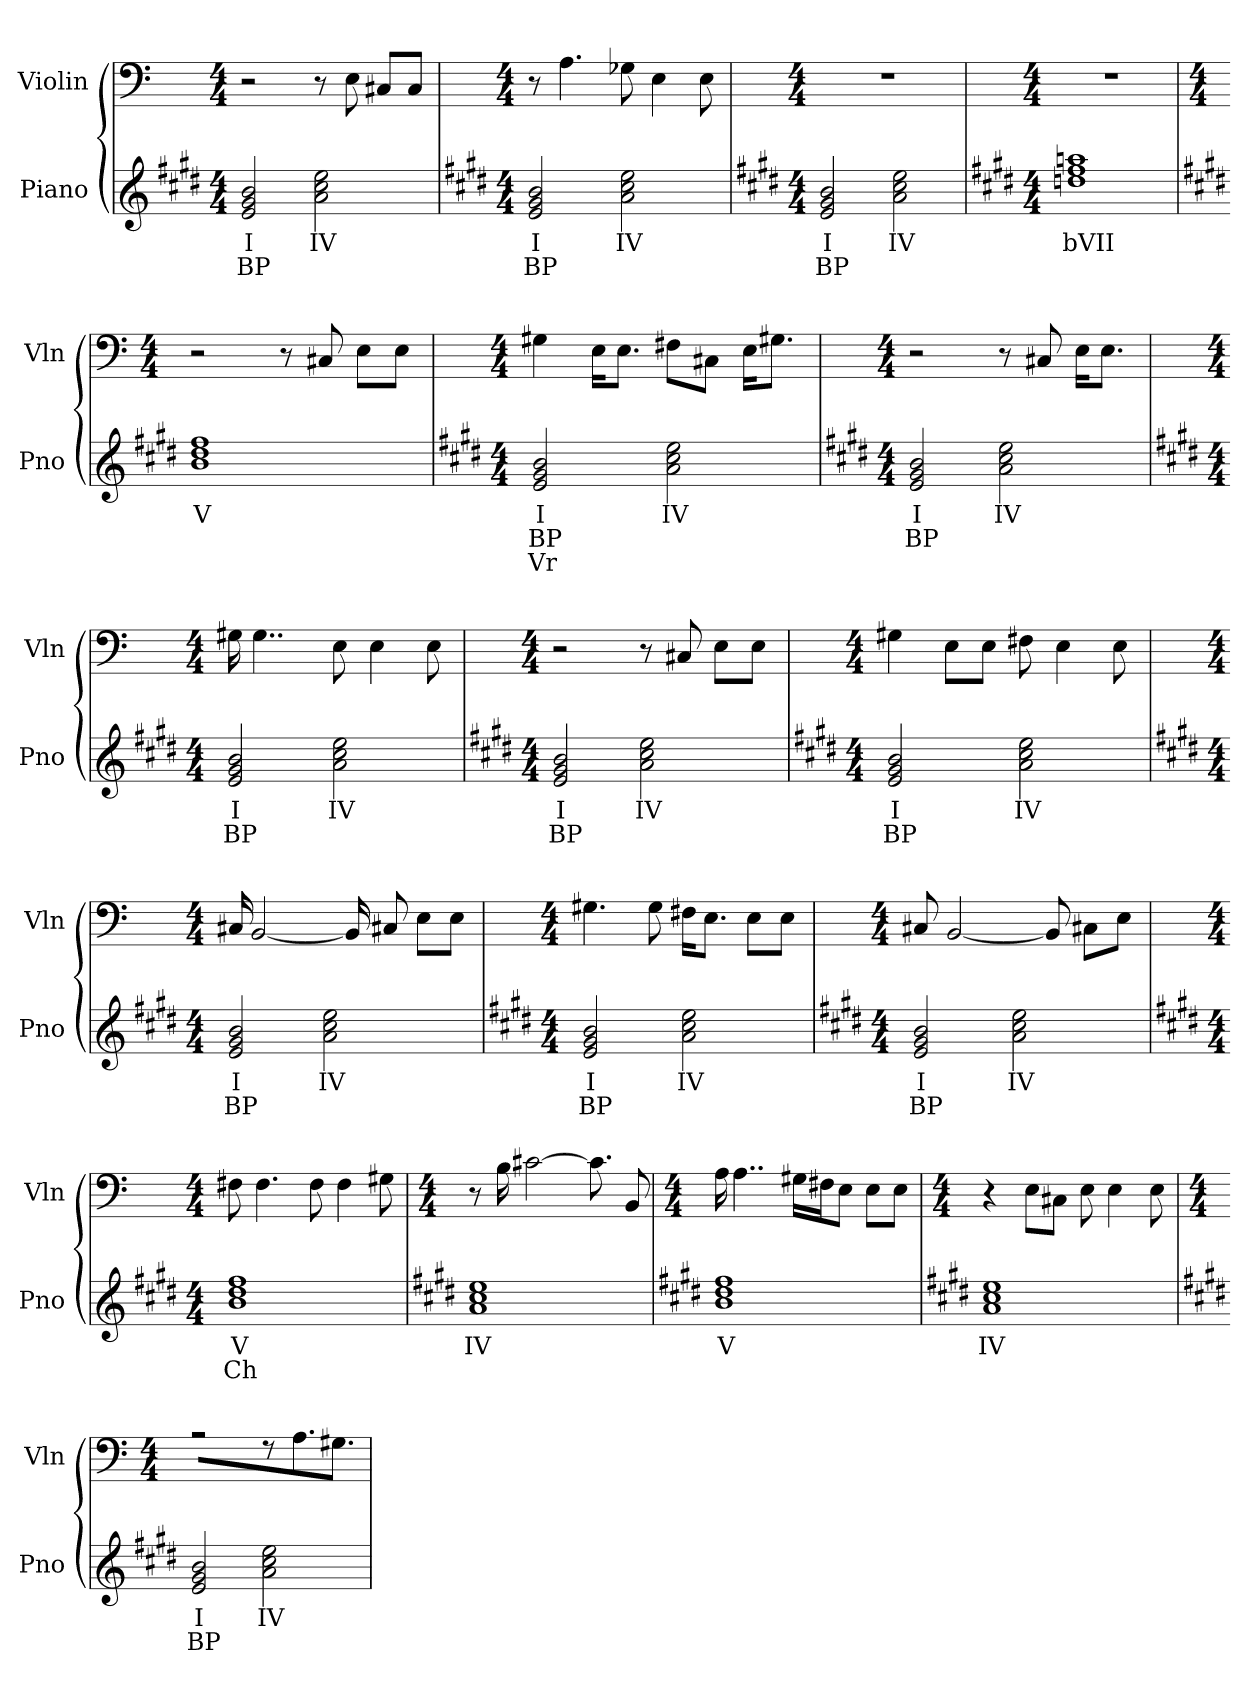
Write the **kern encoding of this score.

**kern	**text	**text	**text	**kern
*part2	*part2	*part2	*part2	*part1
*staff2	*staff2	*staff2	*staff2	*staff1
*I"Piano	*	*	*	*I"Violin
*I'Pno	*	*	*	*I'Vln
*k[f#c#g#d#]	*	*	*	*
*E:	*	*	*	*
*M4/4	*	*	*	*M4/4
=	=	=	=	=
2e 2g# 2b	I	BP	.	2r
2a 2cc# 2ee	IV	.	.	8r
.	.	.	.	8E
.	.	.	.	8C#XL
.	.	.	.	8C#J
=	=	=	=	=
*k[f#c#g#d#]	*	*	*	*
*E:	*	*	*	*
*M4/4	*	*	*	*M4/4
2e 2g# 2b	I	BP	.	8r
.	.	.	.	4.A
2a 2cc# 2ee	IV	.	.	8G-X
.	.	.	.	4E
.	.	.	.	8E
=	=	=	=	=
*k[f#c#g#d#]	*	*	*	*
*E:	*	*	*	*
*M4/4	*	*	*	*M4/4
2e 2g# 2b	I	BP	.	1r
2a 2cc# 2ee	IV	.	.	.
=	=	=	=	=
*k[f#c#g#d#]	*	*	*	*
*E:	*	*	*	*
*M4/4	*	*	*	*M4/4
1ddn 1ff# 1aan	bVII	.	.	1r
=	=	=	=	=
*k[f#c#g#d#]	*	*	*	*
*E:	*	*	*	*
*	*	*	*	*M4/4
1b 1dd# 1ff#	V	.	.	2r
.	.	.	.	8r
.	.	.	.	8C#X
.	.	.	.	8EL
.	.	.	.	8EJ
=	=	=	=	=
*k[f#c#g#d#]	*	*	*	*
*E:	*	*	*	*
*M4/4	*	*	*	*M4/4
2e 2g# 2b	I	BP	Vr	4G#X
.	.	.	.	16EKL
.	.	.	.	8.EJ
2a 2cc# 2ee	IV	.	.	8F#XL
.	.	.	.	8C#XJ
.	.	.	.	16EKL
.	.	.	.	8.G#XJ
=	=	=	=	=
*k[f#c#g#d#]	*	*	*	*
*E:	*	*	*	*
*M4/4	*	*	*	*M4/4
2e 2g# 2b	I	BP	.	2r
2a 2cc# 2ee	IV	.	.	8r
.	.	.	.	8C#X
.	.	.	.	16EKL
.	.	.	.	8.EJ
=	=	=	=	=
*k[f#c#g#d#]	*	*	*	*
*E:	*	*	*	*
*M4/4	*	*	*	*M4/4
2e 2g# 2b	I	BP	.	16G#X
.	.	.	.	4..G#
2a 2cc# 2ee	IV	.	.	8E
.	.	.	.	4E
.	.	.	.	8E
=	=	=	=	=
*k[f#c#g#d#]	*	*	*	*
*E:	*	*	*	*
*M4/4	*	*	*	*M4/4
2e 2g# 2b	I	BP	.	2r
2a 2cc# 2ee	IV	.	.	8r
.	.	.	.	8C#X
.	.	.	.	8EL
.	.	.	.	8EJ
=	=	=	=	=
*k[f#c#g#d#]	*	*	*	*
*E:	*	*	*	*
*M4/4	*	*	*	*M4/4
2e 2g# 2b	I	BP	.	4G#X
.	.	.	.	8EL
.	.	.	.	8EJ
2a 2cc# 2ee	IV	.	.	8F#X
.	.	.	.	4E
.	.	.	.	8E
=	=	=	=	=
*k[f#c#g#d#]	*	*	*	*
*E:	*	*	*	*
*M4/4	*	*	*	*M4/4
2e 2g# 2b	I	BP	.	16C#X
.	.	.	.	[2BB
2a 2cc# 2ee	IV	.	.	.
.	.	.	.	16BB]
.	.	.	.	8C#X
.	.	.	.	8EL
.	.	.	.	8EJ
=	=	=	=	=
*k[f#c#g#d#]	*	*	*	*
*E:	*	*	*	*
*M4/4	*	*	*	*M4/4
2e 2g# 2b	I	BP	.	4.G#X
.	.	.	.	8G#
2a 2cc# 2ee	IV	.	.	16F#XKL
.	.	.	.	8.EJ
.	.	.	.	8EL
.	.	.	.	8EJ
=	=	=	=	=
*k[f#c#g#d#]	*	*	*	*
*E:	*	*	*	*
*M4/4	*	*	*	*M4/4
2e 2g# 2b	I	BP	.	8C#X
.	.	.	.	[2BB
2a 2cc# 2ee	IV	.	.	.
.	.	.	.	8BB]
.	.	.	.	8C#XL
.	.	.	.	8EJ
=	=	=	=	=
*k[f#c#g#d#]	*	*	*	*
*E:	*	*	*	*
*M4/4	*	*	*	*M4/4
1b 1dd# 1ff#	V	Ch	.	8F#X
.	.	.	.	4.F#
.	.	.	.	8F#
.	.	.	.	4F#
.	.	.	.	8G#X
=	=	=	=	=
*k[f#c#g#d#]	*	*	*	*
*E:	*	*	*	*
*	*	*	*	*M4/4
1a 1cc# 1ee	IV	.	.	8r
.	.	.	.	16B
.	.	.	.	[2c#X
.	.	.	.	8.c#]
.	.	.	.	8BB
=	=	=	=	=
*k[f#c#g#d#]	*	*	*	*
*E:	*	*	*	*
*	*	*	*	*M4/4
1b 1dd# 1ff#	V	.	.	16A
.	.	.	.	4..A
.	.	.	.	16G#XLL
.	.	.	.	16F#XJ
.	.	.	.	8EJ
.	.	.	.	8EL
.	.	.	.	8EJ
=	=	=	=	=
*k[f#c#g#d#]	*	*	*	*
*E:	*	*	*	*
*	*	*	*	*M4/4
1a 1cc# 1ee	IV	.	.	4r
.	.	.	.	8EL
.	.	.	.	8C#XJ
.	.	.	.	8E
.	.	.	.	4E
.	.	.	.	8E
=	=	=	=	=
*k[f#c#g#d#]	*	*	*	*
*E:	*	*	*	*
*	*	*	*	*M4/4
2e 2g# 2b	I	BP	.	2r
2a 2cc# 2ee	IV	.	.	8r
.	.	.	.	8.A
.	.	.	.	8.G#XJ
=	=	=	=	=
*-	*-	*-	*-	*-
